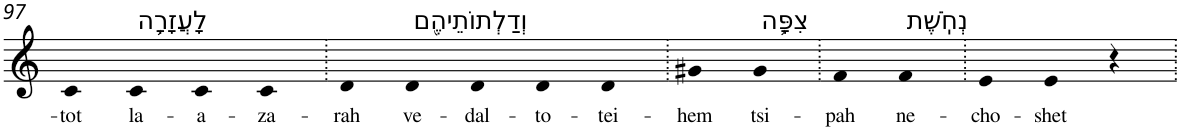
**kern	**text
*part1	*part1
*staff1	*staff1
*I"Piano	*
*I'Pno	*
!!LO:PB:g=z
*clefG2	*
*k[]	*
=97	=97
!	!LO:LY:b
4c	-tot
!LO:TX:a:t=לָעֲזָרָ֛ה	!
!	!LO:LY:b
4c	la-
!	!LO:LY:b
4c	-a-
!	!LO:LY:b
4c	-za-
=98.	=98.
!	!LO:LY:b
4d	-rah
!LO:TX:a:t=וְדַלְתוֹתֵיהֶ֖ם	!
!	!LO:LY:b
4d	ve-
!	!LO:LY:b
4d	-dal-
!	!LO:LY:b
4d	-to-
!	!LO:LY:b
4d	-tei-
=99.	=99.
!	!LO:LY:b
4g#X	-hem
!LO:TX:a:t=צִפָּ֥ה	!
!	!LO:LY:b
4g#	tsi-
=100.	=100.
!	!LO:LY:b
4f	-pah
!LO:TX:a:t=נְחֹֽשֶׁת	!
!	!LO:LY:b
4f	ne-
=101.	=101.
!	!LO:LY:b
4e	-cho-
!	!LO:LY:b
4e	-shet
4r	.
=.	=.
*-	*-
